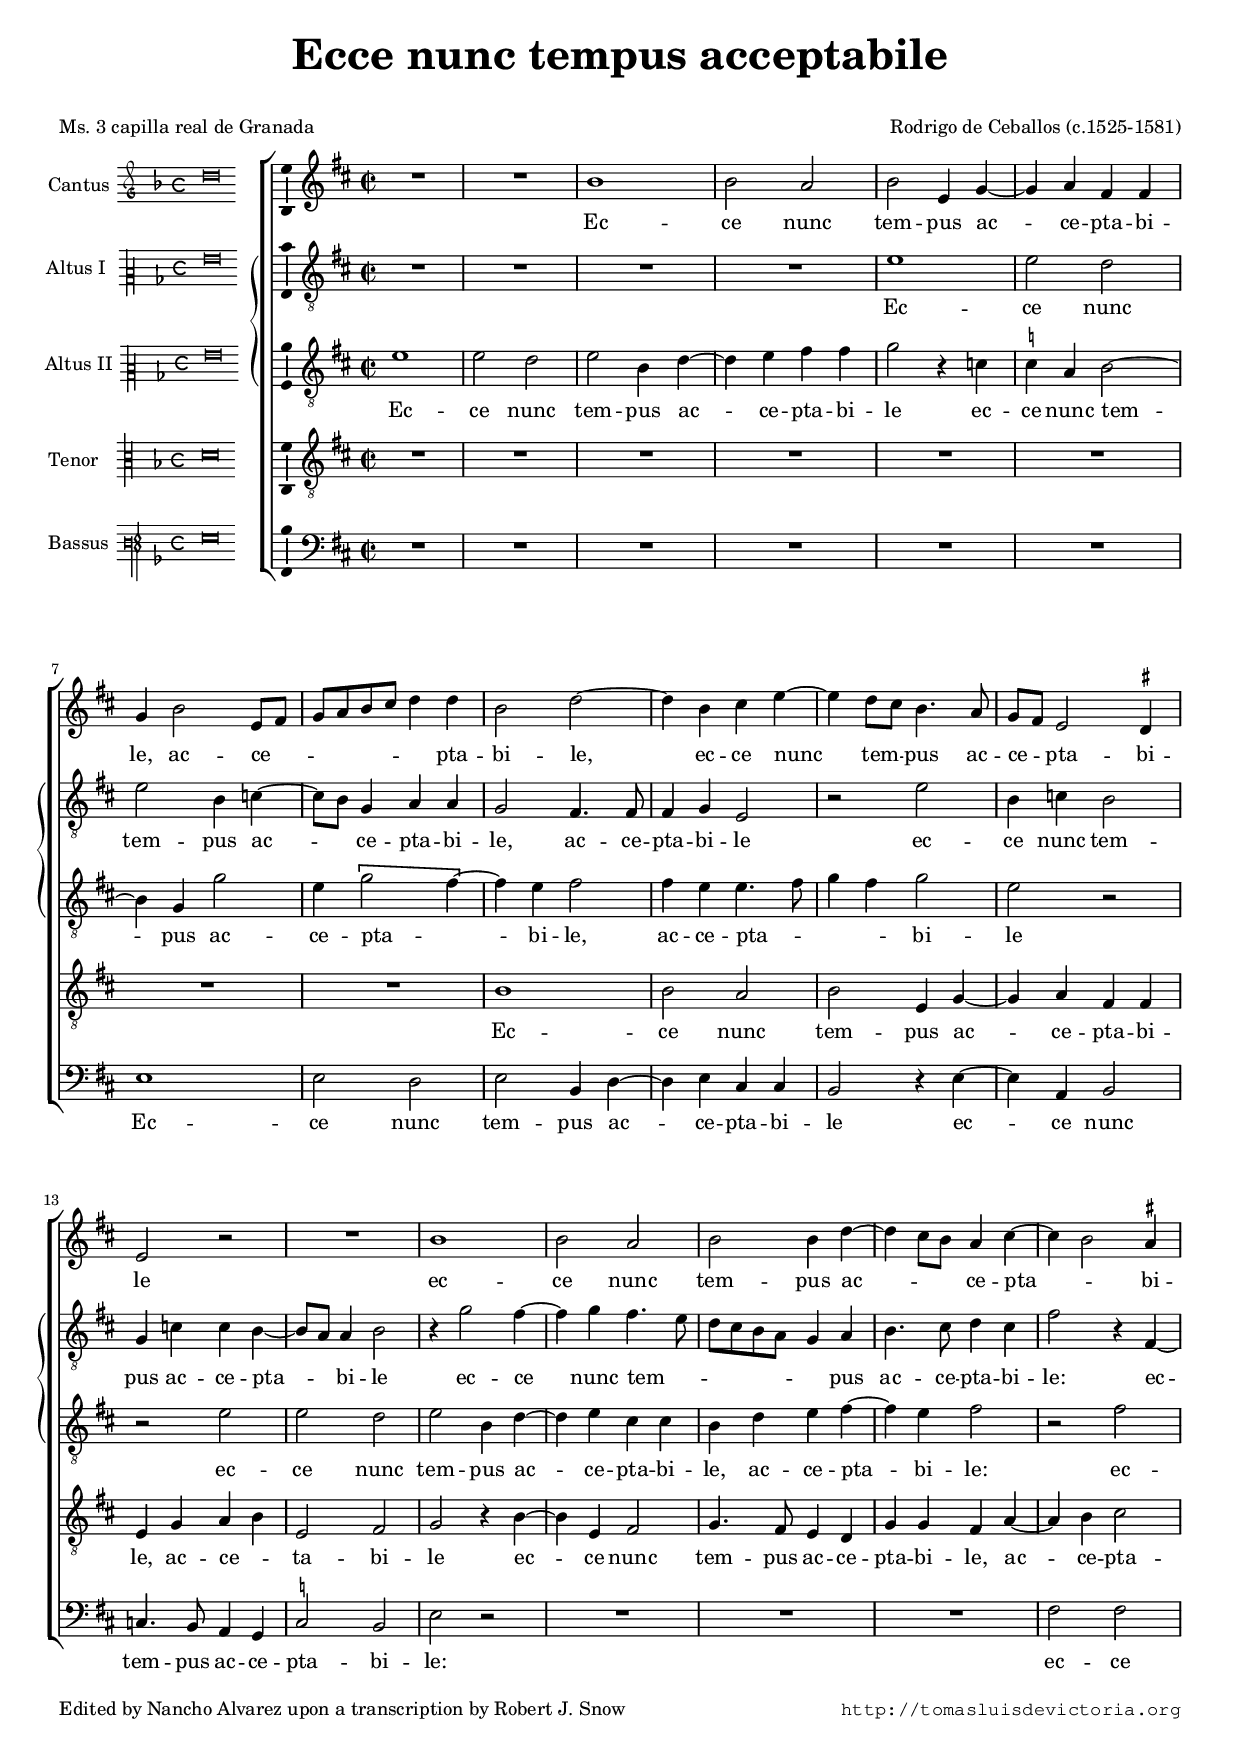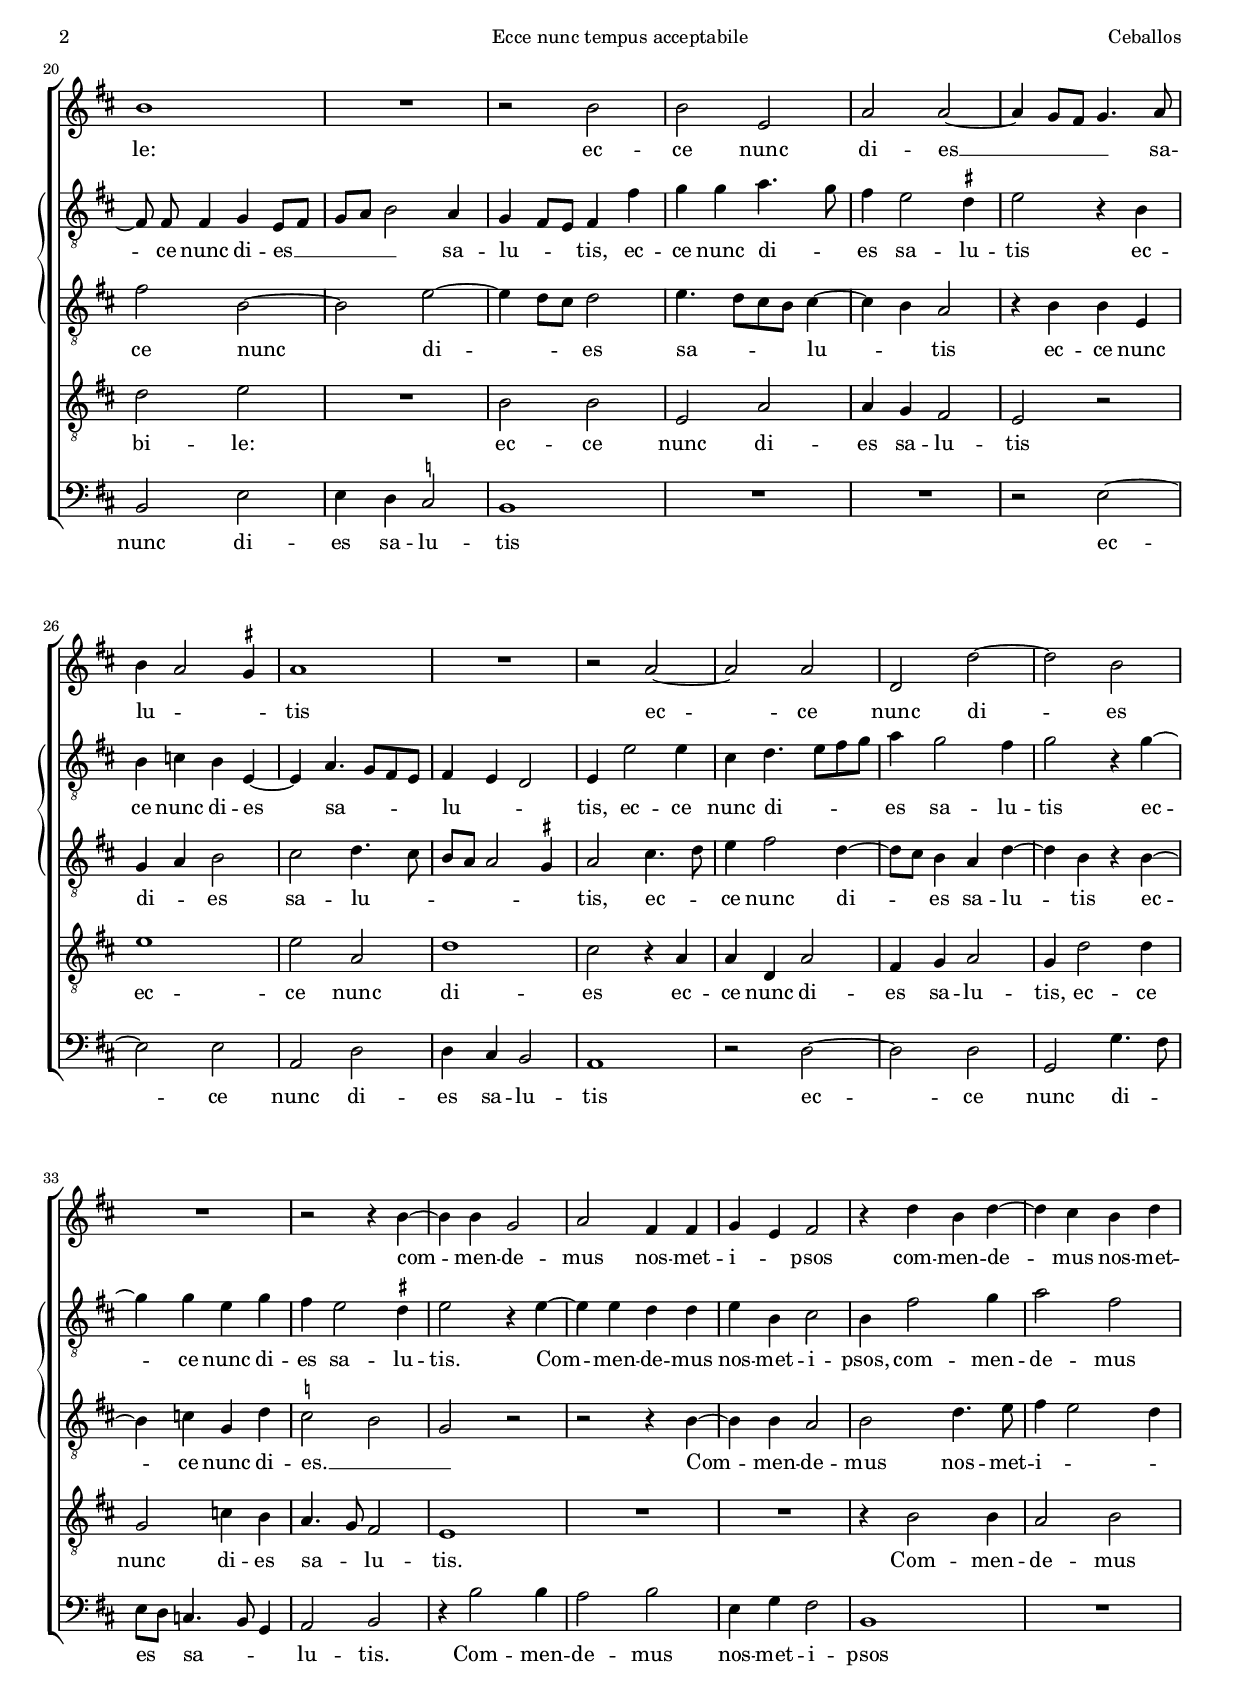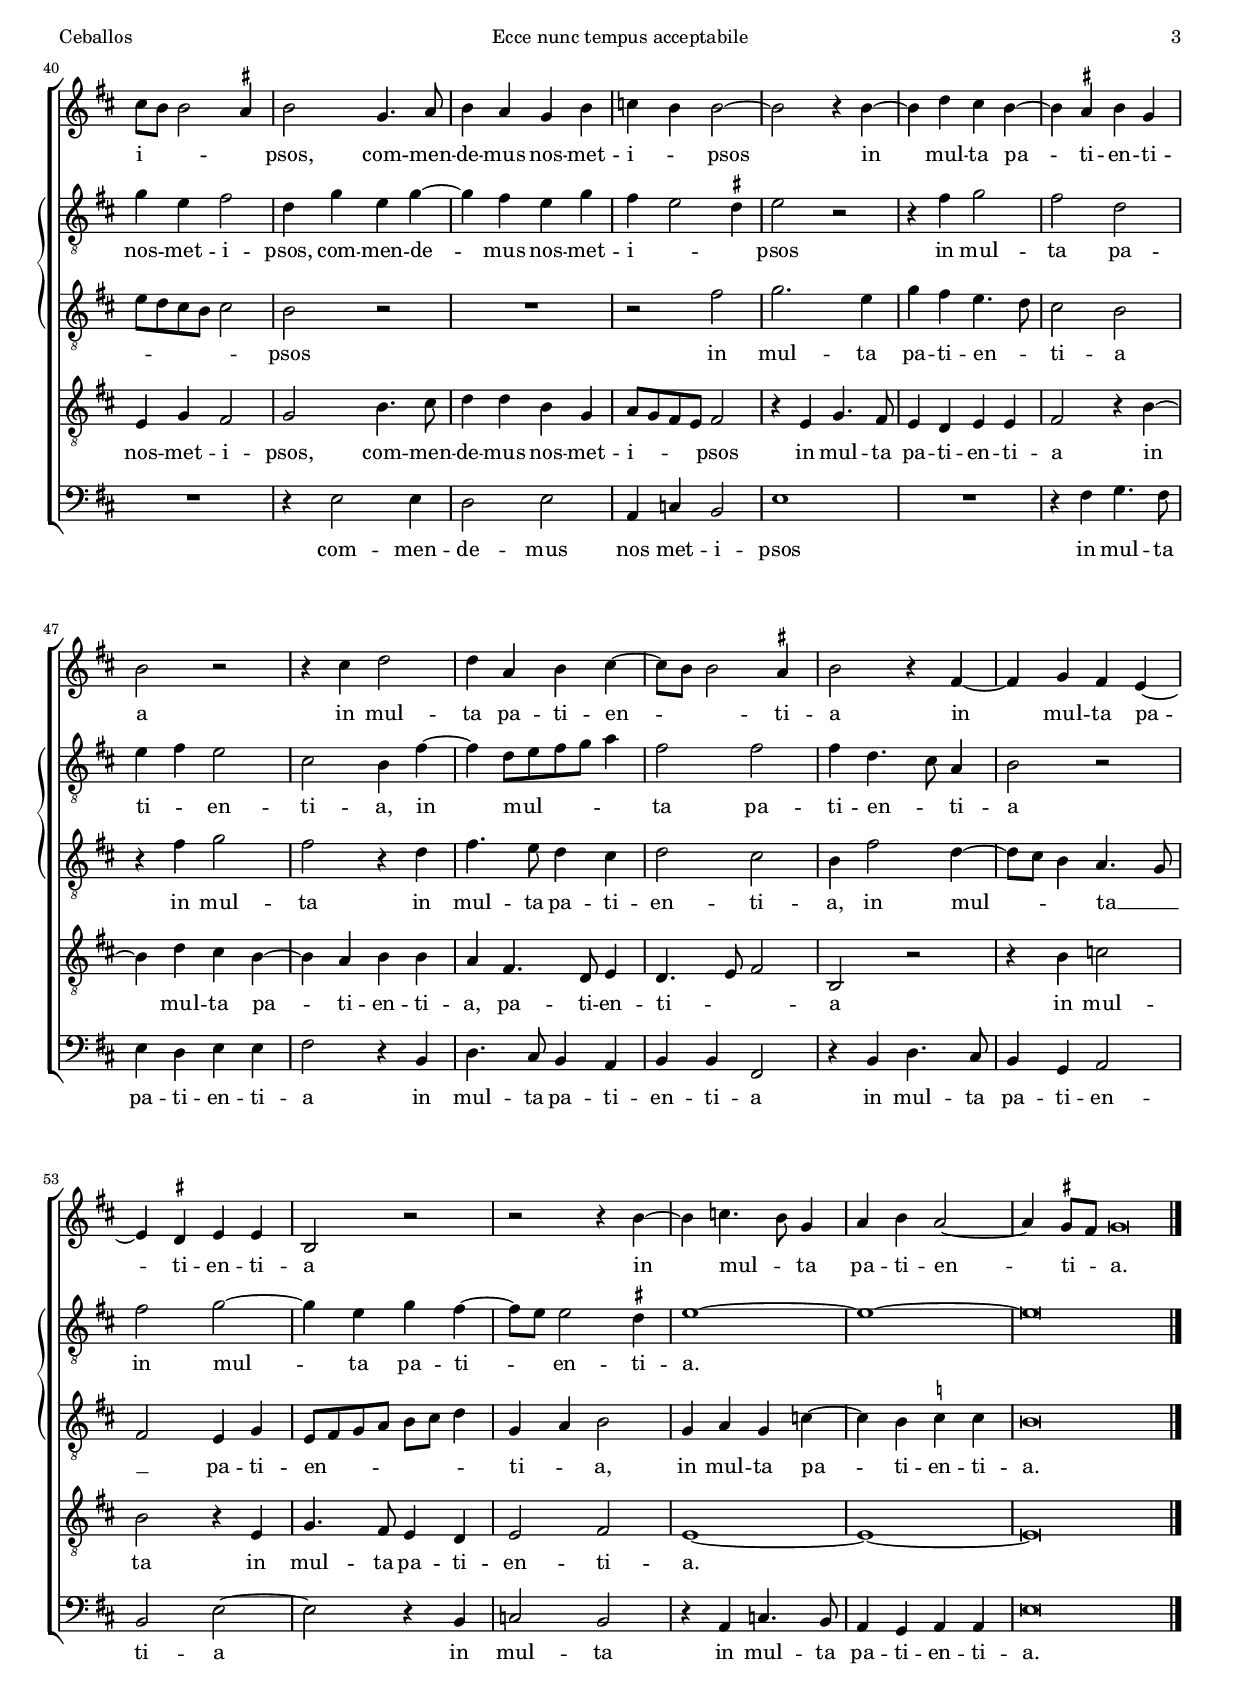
\version "2.18.0"

#(set-default-paper-size "a4")
#(set-global-staff-size 16.4)
#(ly:set-option 'point-and-click #f)
%mobile -s14.5 -i3.3

italicas=\override LyricText.font-shape = #'italic
rectas=\override LyricText.font-shape = #'upright
ss=\once \set suggestAccidentals = ##t
incipitwidth = 20
mtempo={\tempo 4 = 100}
mtempob={\tempo 4 = 50}
mt=#(define-music-function (parser location offset) (number?) ; move lyric text
      #{ \once \override LyricText.X-offset = -$offset #})

htitle="Ecce nunc tempus acceptabile"
hcomposer="Ceballos"

\header {
	title=\markup{\fontsize #3 "Ecce nunc tempus acceptabile"}
	%subtitle=""
	subsubtitle=\markup{\null \vspace #1 }
	composer="Rodrigo de Ceballos (c.1525-1581)"
        pdfauthor=\composer
	%opus="(-)"
	poet=\markup{"Ms. 3 capilla real de Granada"}
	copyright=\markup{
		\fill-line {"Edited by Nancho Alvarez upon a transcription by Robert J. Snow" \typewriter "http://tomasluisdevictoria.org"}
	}
%	tagline=""
}

global={\key f \major \time 2/2 \skip 1*58
	\bar "|."
}


cantus=\relative c''{
	R1*2
	d1
	d2 c
	d2 g,4 bes ~
	bes c a a
	bes d2 g,8 a
	bes8 c d e f4 f
	d2 f ~
	f4 d e g ~
	g f8 e d4. c8 
	bes8 a g2 \ss fis4
	g2 r
	R1
	d'1
	d2 c
	d2 d4 f ~
	f4 e8 d c4 e ~
	e d2 \ss cis4
	d1
	R1
	r2 d
	d2 g,
	c c ~
	c4 bes8 a bes4. c8
	d4 c2 \ss b4
	c1
	R1
	r2 c ~
	c c
	f, f' ~
	f2 d
	R1
	r2 r4 d ~
	d d bes2
	c a4 a
	bes g a2
	r4 f' d f ~
	f e d f
	e8 d d2 \ss cis4
	d2 bes4. c8
	d4 c bes d
	ees d d2 ~
	d2 r4 d ~
	d f e d ~
	d \ss cis d bes
	d2 r
	r4 e f2
	f4 c d e ~
	e8 d d2 \ss cis4
	d2 r4 a ~
	a4 bes a g ~
	g \ss fis g g 
	d2 r 
	r2 r4 d' ~
	d4 ees4. d8 bes4
	c d c2 ~
	c4 \ss b8 a \mtempob b\breve*1/4
}

altus=\relative c''{
	R1*4
	g1
	g2 f
	g d4 ees ~
	ees8 d bes4 c c
	bes2 a4. a8
	a4 bes g2
	r2 g'
	d4 ees d2
	bes4 ees ees d ~
	d8 c c4 d2
	r4 bes'2 a4 ~
	a bes a4. g8
	f8 e d c bes4 c
	d4. e8 f4 e
	a2 r4 a, ~
	a8 \noBeam a a4 bes g8 a
	bes c d2 c4
	bes4 a8 g a4 a' 
	bes bes c4. bes8
	a4 g2 \ss fis4
	g2 r4 d
	d ees d g, ~
	g c4. bes8 a g
	a4 g f2
	g4 g'2 g4
	e f4. g8 a bes
	c4 bes2 a4
	bes2 r4 bes ~
	bes bes g bes
	a4 g2 \ss fis4
	g2 r4 g ~
	g g f f
	g d e2
	d4 a'2 bes4
	c2 a
	bes4 g a2
	f4 bes g bes ~
	bes a g bes
	a4 g2 \ss fis4
	g2 r 
	r4 a bes2
	a f
	g4 a g2
	e d4 a' ~
	a f8[ g a bes] c4
	a2 a
	a4 f4. e8 c4
	d2 r
	a'2 bes ~
	bes4 g bes a ~
	a8 g g2 \ss fis4
	g1 ~
	g ~
	g\breve*1/2
}

altusdos=\relative c''{
	g1
	g2 f
	g d4 f ~
	f g a a
	bes2 r4 ees,
	\ss ees4 c d2 ~
	d4 bes bes'2
	g4 \[bes2 a4 ~ \]
	a4 g a2
	a4 g g4. a8
	bes4 a bes2
	g r
	r g
	g2 f
	g d4 f ~
	f g e e
	d4 f g a ~
	a g a2
	r2 a
	a2 d, ~
	d g2 ~
	g4 f8 e f2
	g4. f8[ e d] e4 ~
	e d c2
	r4 d d g, 
	bes4 c d2
	e2 f4. e8
	d8 c c2 \ss b4
	c2 e4. f8
	g4 a2 f4 ~
	f8 e d4 c f ~
	f4 d r d ~
	d ees bes f'
	\ss ees2 d 
	bes r
	r2 r4 d ~
	d d c2
	d2 f4. g8
	a4 g2 f4
	g8 f e d e2
	d2 r
	R1
	r2 a'
	bes2. g4
	bes a g4. f8
	e2 d
	r4 a' bes2
	a r4 f
	a4. g8 f4 e
	f2 e
	d4 a'2 f4 ~
	f8 e d4 c4. bes8
	a2 g4 bes
	g8 a bes c d e f4
	bes,4 c d2
	bes4 c bes ees ~
	ees d \ss ees ees
	d\breve*1/2
}

tenor=\relative c'{
	R1*8
	d1
	d2 c
	d g,4 bes ~
	bes c a a
	g bes c d
	g,2 a
	bes r4 d ~
	d g, a2
	bes4. a8 g4 f
	bes bes a c ~
	c d e2
	f2 g
	R1
	d2 d
	g, c
	c4 bes a2
	g r
	g'1
	g2 c,
	f1
	e2 r4 c
	c f, c'2
	a4 bes c2
	bes4 f'2 f4
	bes,2 ees4 d
	c4. bes8a2
	g1
	R1*2
	r4 d'2 d4
	c2 d
	g,4 bes a2
	bes2 d4. e8
	f4 f d bes
	c8 bes a g a2
	r4 g bes4. a8
	g4 f g g
	a2 r4 d ~
	d f e d ~
	d c d d
	c a4. f8 g4
	f4. g8 a2
	d, r
	r4 d' ees2
	d r4 g,
	bes4. a8 g4 f
	g2 a
	g1 ~
	g ~
	g\breve*1/2
}

bassus=\relative c'{
	R1*6
	g1
	g2 f
	g d4 f ~
	f g e e
	d2 r4 g ~
	g c, d2
	ees4. d8 c4 bes
	\ss ees2 d
	g r
	R1*3
	a2 a
	d, g
	g4 f \ss ees2 % Snow e2
	d1
	R1*2
	r2 g ~
	g g
	c, f
	f4 e d2
	c1
	r2 f ~
	f f
	bes,2 bes'4. a8
	g f ees4. d8 bes4
	c2 d
	r4 d'2 d4
	c2 d
	g,4 bes a2
	d,1
	R1*2
	r4 g2 g4
	f2 g
	c,4 ees d2
	g1
	R1
	r4 a bes4. a8
	g4 f g g
	a2 r4 d,
	f4. e8 d4 c
	d4 d a2
	r4 d f4. e8
	d4 bes c2
	d2 g ~
	g r4 d
	ees2 d
	r4 c ees4. d8
	c4 bes c c
	g'\breve*1/2
}

textocantus=\lyricmode{
Ec -- ce nunc tem -- pus ac -- ce -- pta -- bi -- le,
ac -- ce -- _ _ _ _ _ _ pta -- bi -- le,
ec -- ce nunc \mt #.5 tem -- _ pus ac -- ce -- _ pta -- bi -- le
ec -- ce nunc tem -- pus ac -- _ _ ce -- pta -- _ bi -- le:
ec -- ce nunc di -- es __ _ _ _ sa -- lu -- _ _ tis
ec -- ce nunc di -- es
com -- men -- de -- mus nos -- met -- i -- _ psos
com -- men -- de -- mus nos -- met -- i -- _ _ _ psos,
com -- men -- de -- mus nos -- met -- i -- _ \mt #.5 psos
in mul -- ta pa -- ti -- en -- ti -- a
in mul -- ta pa -- ti -- en -- _ _ ti -- a
in mul -- ta pa -- ti -- en -- ti -- a
in mul -- _ ta pa -- ti -- en -- ti -- _ a.
}

textoaltus=\lyricmode{
Ec -- ce nunc tem -- pus ac -- _ ce -- pta -- bi -- le,
ac -- ce -- pta -- bi -- le
ec -- ce nunc tem -- pus ac -- ce -- pta -- _ bi -- le
ec -- ce nunc tem -- _ _ _ _ _ _ pus ac -- ce -- pta -- bi -- le:
ec -- ce nunc di -- es __ _ _ _ _ sa -- lu -- _ _ tis,
ec -- ce nunc di -- _ es sa -- lu -- tis
ec -- ce nunc di -- es sa -- _ _ _ lu -- _ _ tis,
ec -- ce nunc di -- _ _ _ es sa -- lu -- tis
ec -- ce nunc di -- es sa -- lu -- tis.
Com -- men -- de -- mus nos -- met -- i -- psos,
com -- men -- de -- mus nos -- met -- i -- psos,
com -- men -- de -- mus nos -- met -- i -- _ _ psos
in mul -- ta pa -- ti -- _ en -- ti -- a,
in mul -- _ _ _ _ ta pa -- ti -- en -- _ ti -- a
in mul -- ta pa -- ti -- _ en -- ti -- a.
}

textoaltusdos=\lyricmode{
Ec -- ce nunc tem -- pus ac -- ce -- pta -- bi -- le
ec -- ce nunc tem -- pus ac -- ce -- pta -- _ bi -- le,
ac -- ce -- pta -- _ _ _ bi -- le
ec -- ce nunc tem -- pus ac -- ce -- pta -- bi -- le,
ac -- ce -- pta -- bi -- le:
ec -- ce nunc di -- _ _ es sa -- _ _ _ lu -- _ tis
ec -- ce nunc di -- _ es sa -- lu -- _ _ _ _ _ tis,
ec -- _ ce nunc di -- _ es sa -- lu -- tis
ec -- ce nunc di -- es. __ _ _ 
Com -- men -- de -- mus nos -- met -- i -- _ _ _ _ _ _ _ psos
in mul -- ta pa -- ti -- en -- _ ti -- a
in mul -- ta
in mul -- ta pa -- ti -- en -- ti -- a,
in mul -- _ _ ta __ _ _ pa -- ti -- en -- _ _ _ _ _ _ ti -- _ a,
in mul -- ta pa -- ti -- en -- ti -- a.
}

textotenor=\lyricmode{
Ec -- ce nunc tem -- pus ac -- ce -- pta -- bi -- le,
ac -- ce -- _ ta -- bi -- le
ec -- ce nunc tem -- pus ac -- ce -- pta -- bi -- le,
ac -- ce -- pta -- bi -- le:
ec -- ce nunc di -- es sa -- lu -- tis
ec -- ce nunc di -- es
ec -- ce nunc di -- es sa -- lu -- tis,
ec -- ce nunc di -- es sa -- _ lu -- tis.
Com -- men -- de -- mus nos -- met -- i -- psos,
com -- men -- de -- mus nos -- met -- i -- _ _ _ psos
in mul -- ta pa -- ti -- en -- ti -- a
in mul -- ta pa -- ti -- en -- ti -- a,
pa -- ti -- en -- ti -- _ _ a
in mul -- ta
in mul -- ta pa -- ti -- en -- ti -- a.
}

textobassus=\lyricmode{
Ec -- ce nunc tem -- pus ac -- ce -- pta -- bi -- le
ec -- ce nunc tem -- pus ac -- ce -- pta -- bi -- le:
ec -- ce nunc di -- es sa -- lu -- tis
ec -- ce nunc di -- es sa -- lu -- tis
ec -- ce nunc di -- _ es _ sa -- _ _ lu -- tis.
Com -- men -- de -- mus nos -- met -- i -- psos
com -- men -- de -- mus nos met -- i -- psos
in mul -- ta pa -- ti -- en -- ti -- a
in mul -- ta pa -- ti -- en -- ti -- a
in mul -- ta pa -- ti -- en -- ti -- a
in mul -- ta
in mul -- ta pa -- ti -- en -- ti -- a.
}


incipitcantus=\markup{
	\score{
		{ 
		\set Staff.instrumentName="Cantus "
		\override NoteHead.style = #'neomensural
		\override Staff.TimeSignature.style = #'neomensural
		\cadenzaOn 
		\clef "petrucci-g"
		\key f \major
		\time 4/4
                d''\breve
		} 

	\layout { line-width=\incipitwidth indent = 0 }
	}
}

incipitaltus=\markup{
	\score{
		{ 
		\set Staff.instrumentName="Altus I  "
		\override NoteHead.style = #'neomensural 
		\override Staff.TimeSignature.style = #'neomensural
		\cadenzaOn 
		\clef "petrucci-c2"
		\key f \major
		\time 4/4
               g'\breve
		} 
	\layout { line-width=\incipitwidth indent = 0 }
	}
}

incipitaltusdos=\markup{
	\score{
		{ 
		\set Staff.instrumentName="Altus II "
		\override NoteHead.style = #'neomensural 
		\override Staff.TimeSignature.style = #'neomensural
		\cadenzaOn 
		\clef "petrucci-c2"
		\key f \major
		\time 4/4
               g'\breve
		} 
	\layout { line-width=\incipitwidth indent = 0 }
	}
}


incipittenor=\markup{
	\score{
		{ 
		\set Staff.instrumentName="Tenor   "
		\override NoteHead.style = #'neomensural 
		\override Staff.TimeSignature.style = #'neomensural
		\cadenzaOn 
		\clef "petrucci-c3"
		\key f \major
		\time 4/4
                d'\breve
		} 
	\layout { line-width=\incipitwidth indent=0 }
	}
}

incipitbassus=\markup{
	\score{
		{ 
		\set Staff.instrumentName="Bassus "
		\override NoteHead.style = #'neomensural
		\override Staff.TimeSignature.style = #'neomensural
		\cadenzaOn 
		\clef "petrucci-f3"
		\key f \major
		\time 4/4
                g\breve
		} 
	\layout { line-width=\incipitwidth indent = 0 }
	}
}

%\layout {
%       \context {\Voice
%               \remove Ligature_bracket_engraver
%               \consists Mensural_ligature_engraver
%       }
%       line-width=\incipitwidth
%       indent = 0
%}

\score {\transpose c' a{
\new ChoirStaff<<

	\new Staff <<\global
	\new Voice="v1" {
		\set Staff.instrumentName=\incipitcantus
		\clef "treble"
		\cantus }
	\new Lyrics \lyricsto "v1" {\textocantus }
	>>
\new StaffGroup 
	\with {systemStartDelimiter = #'SystemStartBrace }
	<<
	\override Score.BarLine.allow-span-bar=##f
	\new Staff <<\global
	\new Voice="v2" {
		\set Staff.instrumentName=\incipitaltus
		\clef "G_8"
		\altus }
	\new Lyrics \lyricsto "v2" {\textoaltus }
	>>
	
	\new Staff <<\global
	\new Voice="v5" {
		\set Staff.instrumentName=\incipitaltusdos
		\clef "G_8"
		\altusdos }
	\new Lyrics \lyricsto "v5" {\textoaltusdos }
	>>
	>>
	\new Staff <<\global
	\new Voice="v3" {
		\set Staff.instrumentName=\incipittenor
		\clef "G_8"
		\tenor }
	\new Lyrics \lyricsto "v3" {\textotenor }
	>>

	\new Staff <<\global
	\new Voice="v4" {
		\set Staff.instrumentName=\incipitbassus
		\clef "bass"
		\bassus }
	\new Lyrics \lyricsto "v4" {\textobassus }
	>>
	
>>

	} % transpose

\layout{ 
	\context {\Lyrics 
		\override VerticalAxisGroup.staff-affinity = #UP
		\override VerticalAxisGroup.nonstaff-relatedstaff-spacing =
			#'((basic-distance . 0) (minimum-distance . 0) (padding . 1))
		\override LyricText.font-size = #1.2
		\override LyricHyphen.minimum-distance = #0.5
	}
	\context {\Score 
		tempoHideNote = ##t
		\override BarNumber.padding = #2 
	}
	\context {\Voice 
		%melismaBusyProperties = #'()
		%autoBeaming = ##f
	}
	\context {\Staff 
                %\RemoveEmptyStaves
                %\override VerticalAxisGroup.remove-first = ##t
		\override VerticalAxisGroup.staff-staff-spacing =
			#'((basic-distance . 11) (minimum-distance . 0) (padding . 1))
		\consists Ambitus_engraver 
		\override LigatureBracket.padding = #1
	}
}

%\midi { \mtempo }

}


\paper{
	evenHeaderMarkup=\markup  \fill-line { \fromproperty #'page:page-number-string \htitle \hcomposer }
	oddHeaderMarkup= \markup  \fill-line { \on-the-fly #not-first-page \hcomposer \on-the-fly #not-first-page \htitle \on-the-fly #not-first-page \fromproperty #'page:page-number-string }
	%system-count=20
	%page-count = 8
	systems-per-page = 3
	ragged-last-bottom = ##f
	indent=3.6\cm
	system-system-spacing =
	#'((basic-distance . 19) (minimum-distance . 0) (padding . 5))
	top-system-spacing = % header
	#'((basic-distance . 9) (minimum-distance . 0) (padding . 0))
	last-bottom-spacing = % footer
	#'((basic-distance . 12) (minimum-distance . 0) (padding . 0))
	markup-system-spacing.padding = #1.5
}
